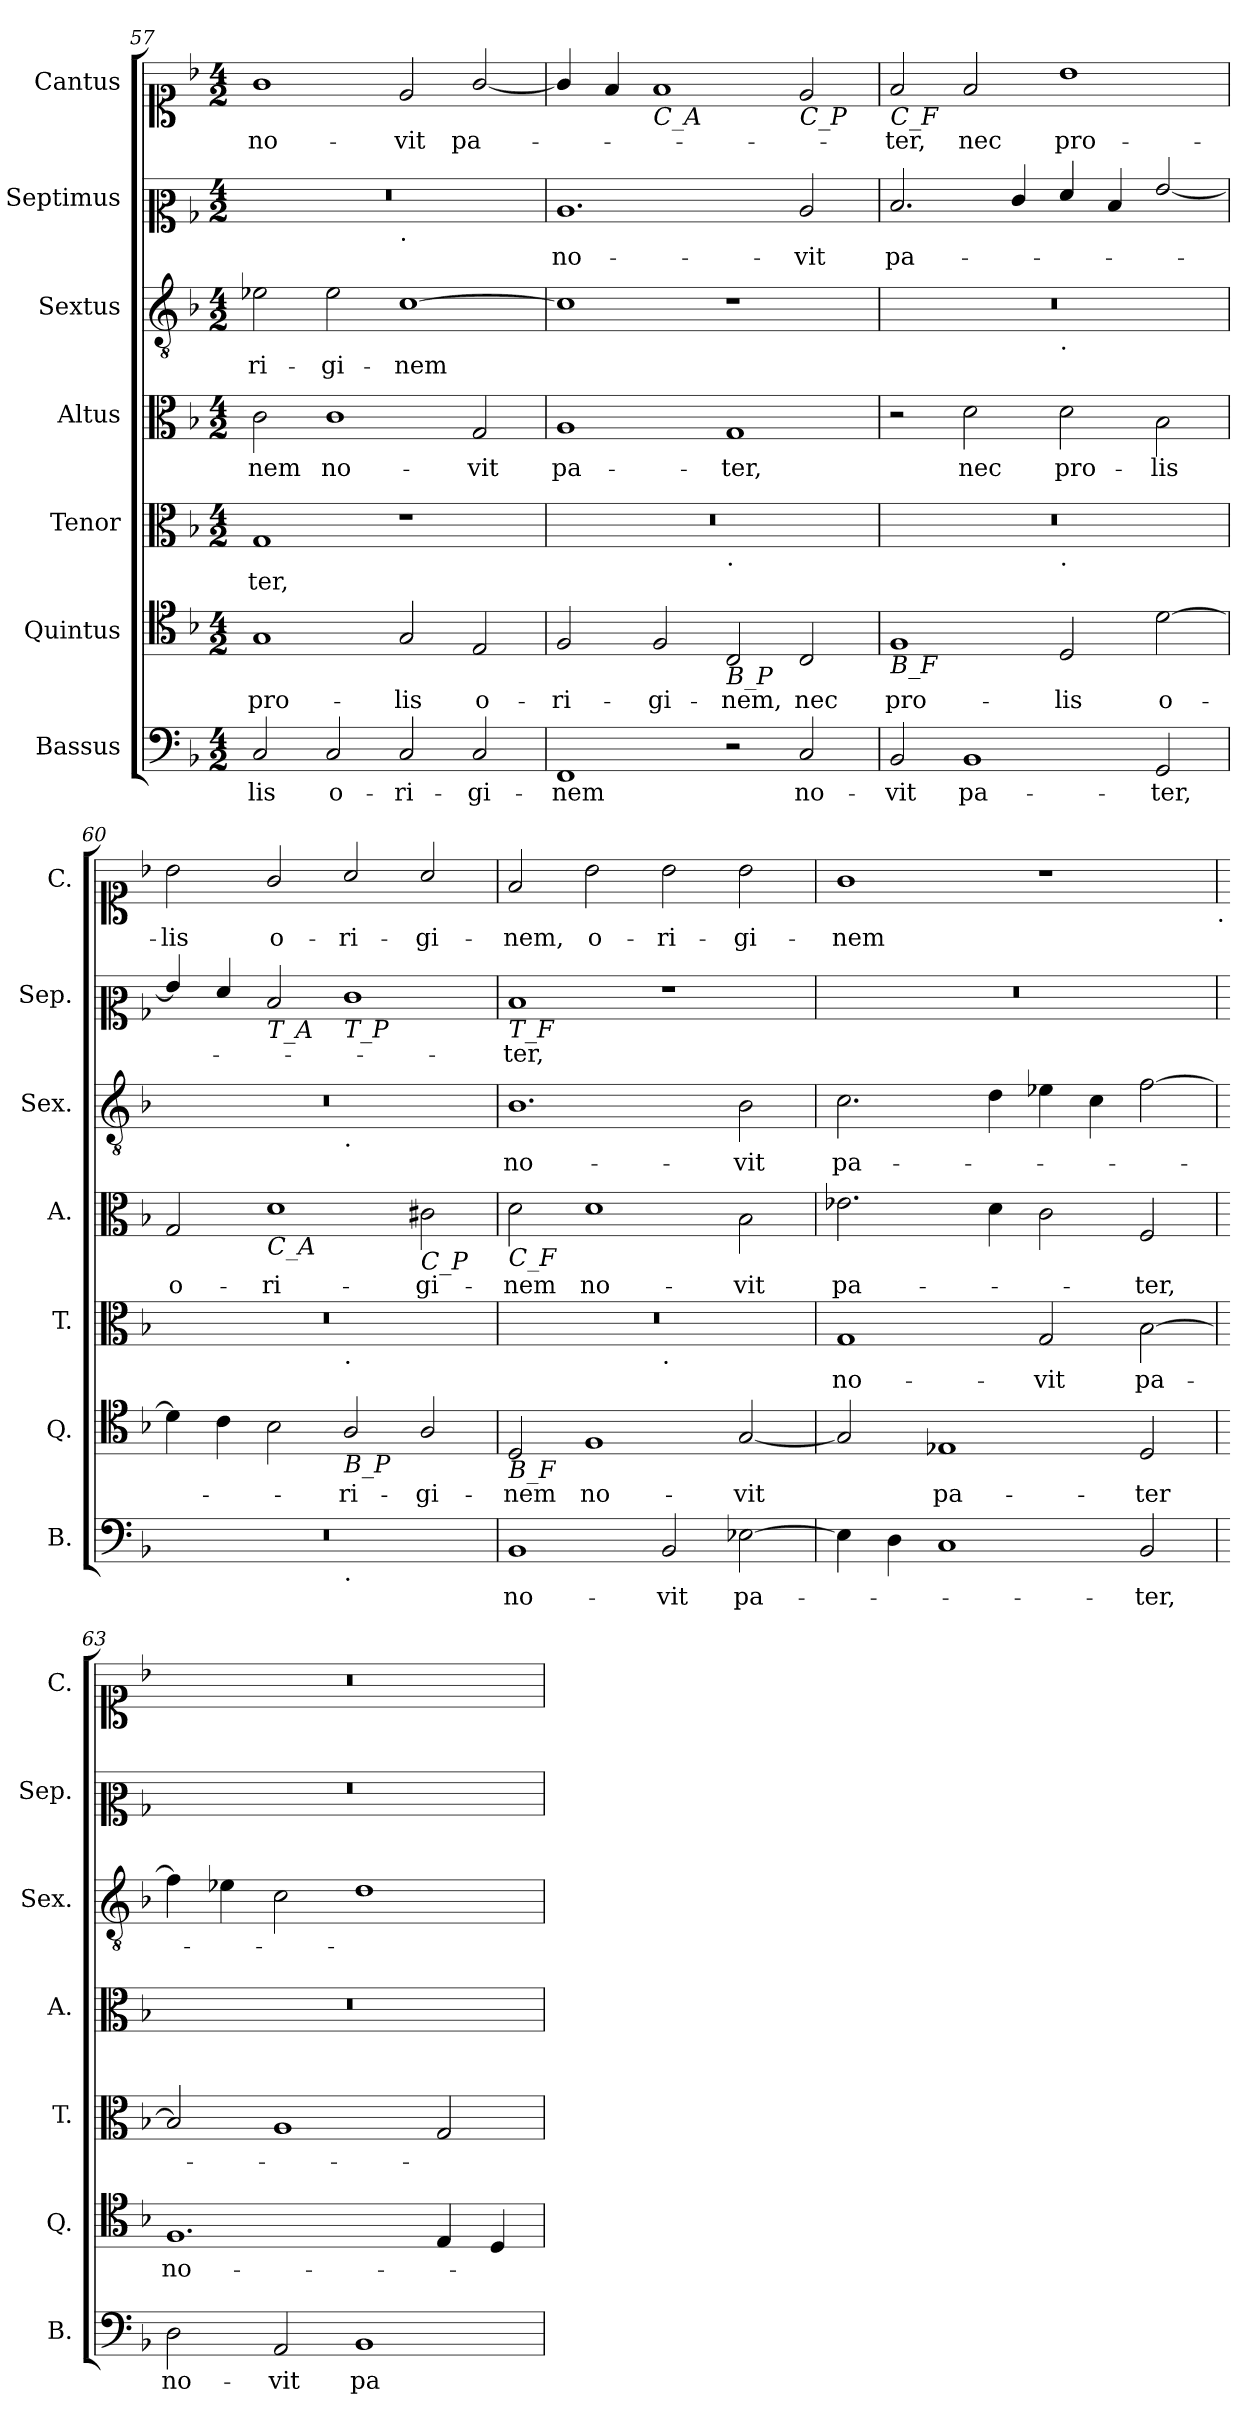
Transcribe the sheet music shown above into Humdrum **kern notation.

**kern	**text	**kern	**text	**kern	**text	**kern	**text	**kern	**text	**kern	**text	**kern	**text
*part7	*part7	*part6	*part6	*part5	*part5	*part4	*part4	*part3	*part3	*part2	*part2	*part1	*part1
*staff7	*staff7	*staff6	*staff6	*staff5	*staff5	*staff4	*staff4	*staff3	*staff3	*staff2	*staff2	*staff1	*staff1
*I"Bassus	*	*I"Quintus	*	*I"Tenor	*	*I"Altus	*	*I"Sextus	*	*I"Septimus	*	*I"Cantus	*
*I'B.	*	*I'Q.	*	*I'T.	*	*I'A.	*	*I'Sex.	*	*I'Sep.	*	*I'C.	*
*clefF4	*	*clefC4	*	*clefC3	*	*clefC3	*	*clefGv2	*	*clefC2	*	*clefC1	*
*k[b-]	*	*k[b-]	*	*k[b-]	*	*k[b-]	*	*k[b-]	*	*k[b-]	*	*k[b-]	*
*F:	*	*F:	*	*F:	*	*F:	*	*F:	*	*F:	*	*F:	*
*M4/2	*	*M4/2	*	*M4/2	*	*M4/2	*	*M4/2	*	*M4/2	*	*M4/2	*
=57	=57	=57	=57	=57	=57	=57	=57	=57	=57	=57	=57	=57	=57
!	!LO:LY:b	!	!LO:LY:b	!	!LO:LY:b	!	!LO:LY:b	!	!LO:LY:b	!	!	!	!LO:LY:b
*	*	*	*	*	*	*	*	*	*	*^	*	*	*
2C/	-lis	1G	pro-	1G	-ter,	2c\	-nem	2e-X\	-ri-	0r	1ryy	.	1g	no-
!	!LO:LY:b	!	!	!	!	!	!LO:LY:b	!	!LO:LY:b	!	!	!	!	!
2C/	o-	.	.	.	.	1c	no-	2e-\	-gi-	.	.	.	.	.
!	!	!	!	!	!	!	!	!	!	!	!LO:TX:b:t=.	!	!	!
!	!LO:LY:b	!	!LO:LY:b	!	!	!	!	!	!LO:LY:b	!	!	!	!	!LO:LY:b
2C/	-ri-	2G/	-lis	1r	.	.	.	[1c	-nem	.	1ryy	.	2e/	-vit
!	!LO:LY:b	!	!LO:LY:b	!	!	!	!LO:LY:b	!	!	!	!	!	!	!LO:LY:b
2C/	-gi-	2E/	o-	.	.	2G/	-vit	.	.	.	.	.	[2g/	pa-
=58	=58	=58	=58	=58	=58	=58	=58	=58	=58	=58	=58	=58	=58	=58
!	!LO:LY:b	!	!LO:LY:b	!	!	!	!LO:LY:b	!	!	!	!	!LO:LY:b	!	!
*	*	*	*	*^	*	*	*	*	*	*v	*v	*	*	*
1FF	-nem	2F/	-ri-	0r	1ryy	.	1A	pa-	1c]	.	1.c	no-	4g/]	.
.	.	.	.	.	.	.	.	.	.	.	.	.	4f/	.
!	!	!	!	!	!	!	!	!	!	!	!	!	!LO:TX:b:i:t=C_A	!
!	!	!	!LO:LY:b	!	!	!	!	!	!	!	!	!	!	!
.	.	2F/	-gi-	.	.	.	.	.	.	.	.	.	1f	.
!	!	!	!	!	!LO:TX:b:t=.	!	!	!	!	!	!	!	!	!
!	!	!LO:TX:b:i:t=B_P	!	!	!	!	!	!	!	!	!	!	!	!
!	!	!	!LO:LY:b	!	!	!	!	!LO:LY:b	!	!	!	!	!	!
2r	.	2C/	-nem,	.	1ryy	.	1G	-ter,	1r	.	.	.	.	.
!	!	!	!	!	!	!	!	!	!	!	!	!	!LO:TX:b:i:t=C_P	!
!	!LO:LY:b	!	!LO:LY:b	!	!	!	!	!	!	!	!	!LO:LY:b	!	!
2C/	no-	2C/	nec	.	.	.	.	.	.	.	2c/	-vit	2e/	.
=59	=59	=59	=59	=59	=59	=59	=59	=59	=59	=59	=59	=59	=59	=59
!	!	!	!	!	!	!	!	!	!	!	!	!	!LO:TX:b:i:t=C_F	!
!	!	!LO:TX:b:i:t=B_F	!	!	!	!	!	!	!	!	!	!	!	!
!	!LO:LY:b	!	!LO:LY:b	!	!	!	!	!	!	!	!	!LO:LY:b	!	!LO:LY:b
*	*	*	*	*	*	*	*	*	*^	*	*	*	*	*
2BB-/	-vit	1F	pro-	0r	1ryy	.	2r	.	0r	1ryy	.	2.d/	pa-	2f/	-ter,
!	!LO:LY:b	!	!	!	!	!	!	!LO:LY:b	!	!	!	!	!	!	!LO:LY:b
1BB-	pa-	.	.	.	.	.	2d\	nec	.	.	.	.	.	2f/	nec
.	.	.	.	.	.	.	.	.	.	.	.	4e/	.	.	.
!	!	!	!	!	!	!	!	!	!	!LO:TX:b:t=.	!	!	!	!	!
!	!	!	!	!	!LO:TX:b:t=.	!	!	!	!	!	!	!	!	!	!
!	!	!	!LO:LY:b	!	!	!	!	!LO:LY:b	!	!	!	!	!	!	!LO:LY:b
.	.	2D/	-lis	.	1ryy	.	2d\	pro-	.	1ryy	.	4f/	.	1b-	pro-
.	.	.	.	.	.	.	.	.	.	.	.	4d/	.	.	.
!	!LO:LY:b	!	!LO:LY:b	!	!	!	!	!LO:LY:b	!	!	!	!	!	!	!
2GG/	-ter,	[2d\	o-	.	.	.	2B-\	-lis	.	.	.	[2g/	.	.	.
=60	=60	=60	=60	=60	=60	=60	=60	=60	=60	=60	=60	=60	=60	=60	=60
!	!	!	!	!	!	!	!	!LO:LY:b	!	!	!	!	!	!	!LO:LY:b
*^	*	*	*	*	*	*	*	*	*	*	*	*	*	*	*
0r	1ryy	.	4d\]	.	0r	1ryy	.	2G/	o-	0r	1ryy	.	4g/]	.	2b-\	-lis
.	.	.	4c\	.	.	.	.	.	.	.	.	.	4f/	.	.	.
!	!	!	!	!	!	!	!	!	!	!	!	!	!LO:TX:b:i:t=T_A	!	!	!
!	!	!	!	!	!	!	!	!LO:TX:b:i:t=C_A	!	!	!	!	!	!	!	!
!	!	!	!	!	!	!	!	!	!LO:LY:b	!	!	!	!	!	!	!LO:LY:b
.	.	.	2B-\	.	.	.	.	1d	-ri-	.	.	.	2d/	.	2g/	o-
!	!	!	!	!	!	!	!	!	!	!	!	!	!LO:TX:b:i:t=T_P	!	!	!
!	!	!	!	!	!	!	!	!	!	!	!LO:TX:b:t=.	!	!	!	!	!
!	!	!	!	!	!	!LO:TX:b:t=.	!	!	!	!	!	!	!	!	!	!
!	!	!	!LO:TX:b:i:t=B_P	!	!	!	!	!	!	!	!	!	!	!	!	!
!	!LO:TX:b:t=.	!	!	!	!	!	!	!	!	!	!	!	!	!	!	!
!	!	!	!	!LO:LY:b	!	!	!	!	!	!	!	!	!	!	!	!LO:LY:b
.	1ryy	.	2A/	-ri-	.	1ryy	.	.	.	.	1ryy	.	1e	.	2a/	-ri-
!	!	!	!	!	!	!	!	!LO:TX:b:i:t=C_P	!	!	!	!	!	!	!	!
!	!	!	!	!LO:LY:b	!	!	!	!	!LO:LY:b	!	!	!	!	!	!	!LO:LY:b
.	.	.	2A/	-gi-	.	.	.	2c#X\	-gi-	.	.	.	.	.	2a/	-gi-
=61	=61	=61	=61	=61	=61	=61	=61	=61	=61	=61	=61	=61	=61	=61	=61	=61
!	!	!	!	!	!	!	!	!	!	!	!	!	!LO:TX:b:i:t=T_F	!	!	!
!	!	!	!	!	!	!	!	!LO:TX:b:i:t=C_F	!	!	!	!	!	!	!	!
!	!	!	!LO:TX:b:i:t=B_F	!	!	!	!	!	!	!	!	!	!	!	!	!
!	!	!LO:LY:b	!	!LO:LY:b	!	!	!	!	!LO:LY:b	!	!	!LO:LY:b	!	!LO:LY:b	!	!LO:LY:b
*v	*v	*	*	*	*	*	*	*	*	*v	*v	*	*	*	*	*
1BB-	no-	2D/	-nem	0r	1ryy	.	2d\	-nem	1.B-	no-	1d	-ter,	2f/	-nem,
!	!	!	!LO:LY:b	!	!	!	!	!LO:LY:b	!	!	!	!	!	!LO:LY:b
.	.	1F	no-	.	.	.	1d	no-	.	.	.	.	2b-\	o-
!	!	!	!	!	!LO:TX:b:t=.	!	!	!	!	!	!	!	!	!
!	!LO:LY:b	!	!	!	!	!	!	!	!	!	!	!	!	!LO:LY:b
2BB-/	-vit	.	.	.	1ryy	.	.	.	.	.	1r	.	2b-\	-ri-
!	!LO:LY:b	!	!LO:LY:b	!	!	!	!	!LO:LY:b	!	!LO:LY:b	!	!	!	!LO:LY:b
[2E-X\	pa-	[2G/	-vit	.	.	.	2B-\	-vit	2B-\	-vit	.	.	2b-\	-gi-
=62	=62	=62	=62	=62	=62	=62	=62	=62	=62	=62	=62	=62	=62	=62
!	!	!	!	!	!	!LO:LY:b	!	!LO:LY:b	!	!LO:LY:b	!	!	!	!LO:LY:b
*	*	*	*	*v	*v	*	*	*	*	*	*	*	*	*
4E-\]	.	2G/]	.	1G	no-	2.e-X\	pa-	2.c\	pa-	0r	.	1g	-nem
4D\	.	.	.	.	.	.	.	.	.	.	.	.	.
!	!	!	!LO:LY:b	!	!	!	!	!	!	!	!	!	!
1C	.	1E-X	pa-	.	.	.	.	.	.	.	.	.	.
.	.	.	.	.	.	4d\	.	4d\	.	.	.	.	.
!	!	!	!	!	!LO:LY:b	!	!	!	!	!	!	!	!
.	.	.	.	2G/	-vit	2c\	.	4e-X\	.	.	.	1r	.
.	.	.	.	.	.	.	.	4c\	.	.	.	.	.
!	!LO:LY:b	!	!LO:LY:b	!	!LO:LY:b	!	!LO:LY:b	!	!	!	!	!	!
2BB-/	ter,	2D/	-ter	[2B-\	pa-	2F/	-ter,	[2f\	.	.	.	.	.
!	!	!	!	!	!	!	!	!	!	!	!	!LO:TX:b:t=.	!
=63	=63	=63	=63	=63	=63	=63	=63	=63	=63	=63	=63	=63	=63
!	!LO:LY:b	!	!LO:LY:b	!	!	!	!	!	!	!	!	!	!
2D\	no-	1.F	no-	2B-/]	.	0r	.	4f\]	.	0r	.	0r	.
.	.	.	.	.	.	.	.	4e-X\	.	.	.	.	.
!	!LO:LY:b	!	!	!	!	!	!	!	!	!	!	!	!
2AA/	-vit	.	.	1A	.	.	.	2c\	.	.	.	.	.
!	!LO:LY:b	!	!	!	!	!	!	!	!	!	!	!	!
1BB-	pa-	.	.	.	.	.	.	1d	.	.	.	.	.
.	.	4E/	.	2G/	.	.	.	.	.	.	.	.	.
.	.	4D/	.	.	.	.	.	.	.	.	.	.	.
=	=	=	=	=	=	=	=	=	=	=	=	=	=
*-	*-	*-	*-	*-	*-	*-	*-	*-	*-	*-	*-	*-	*-
